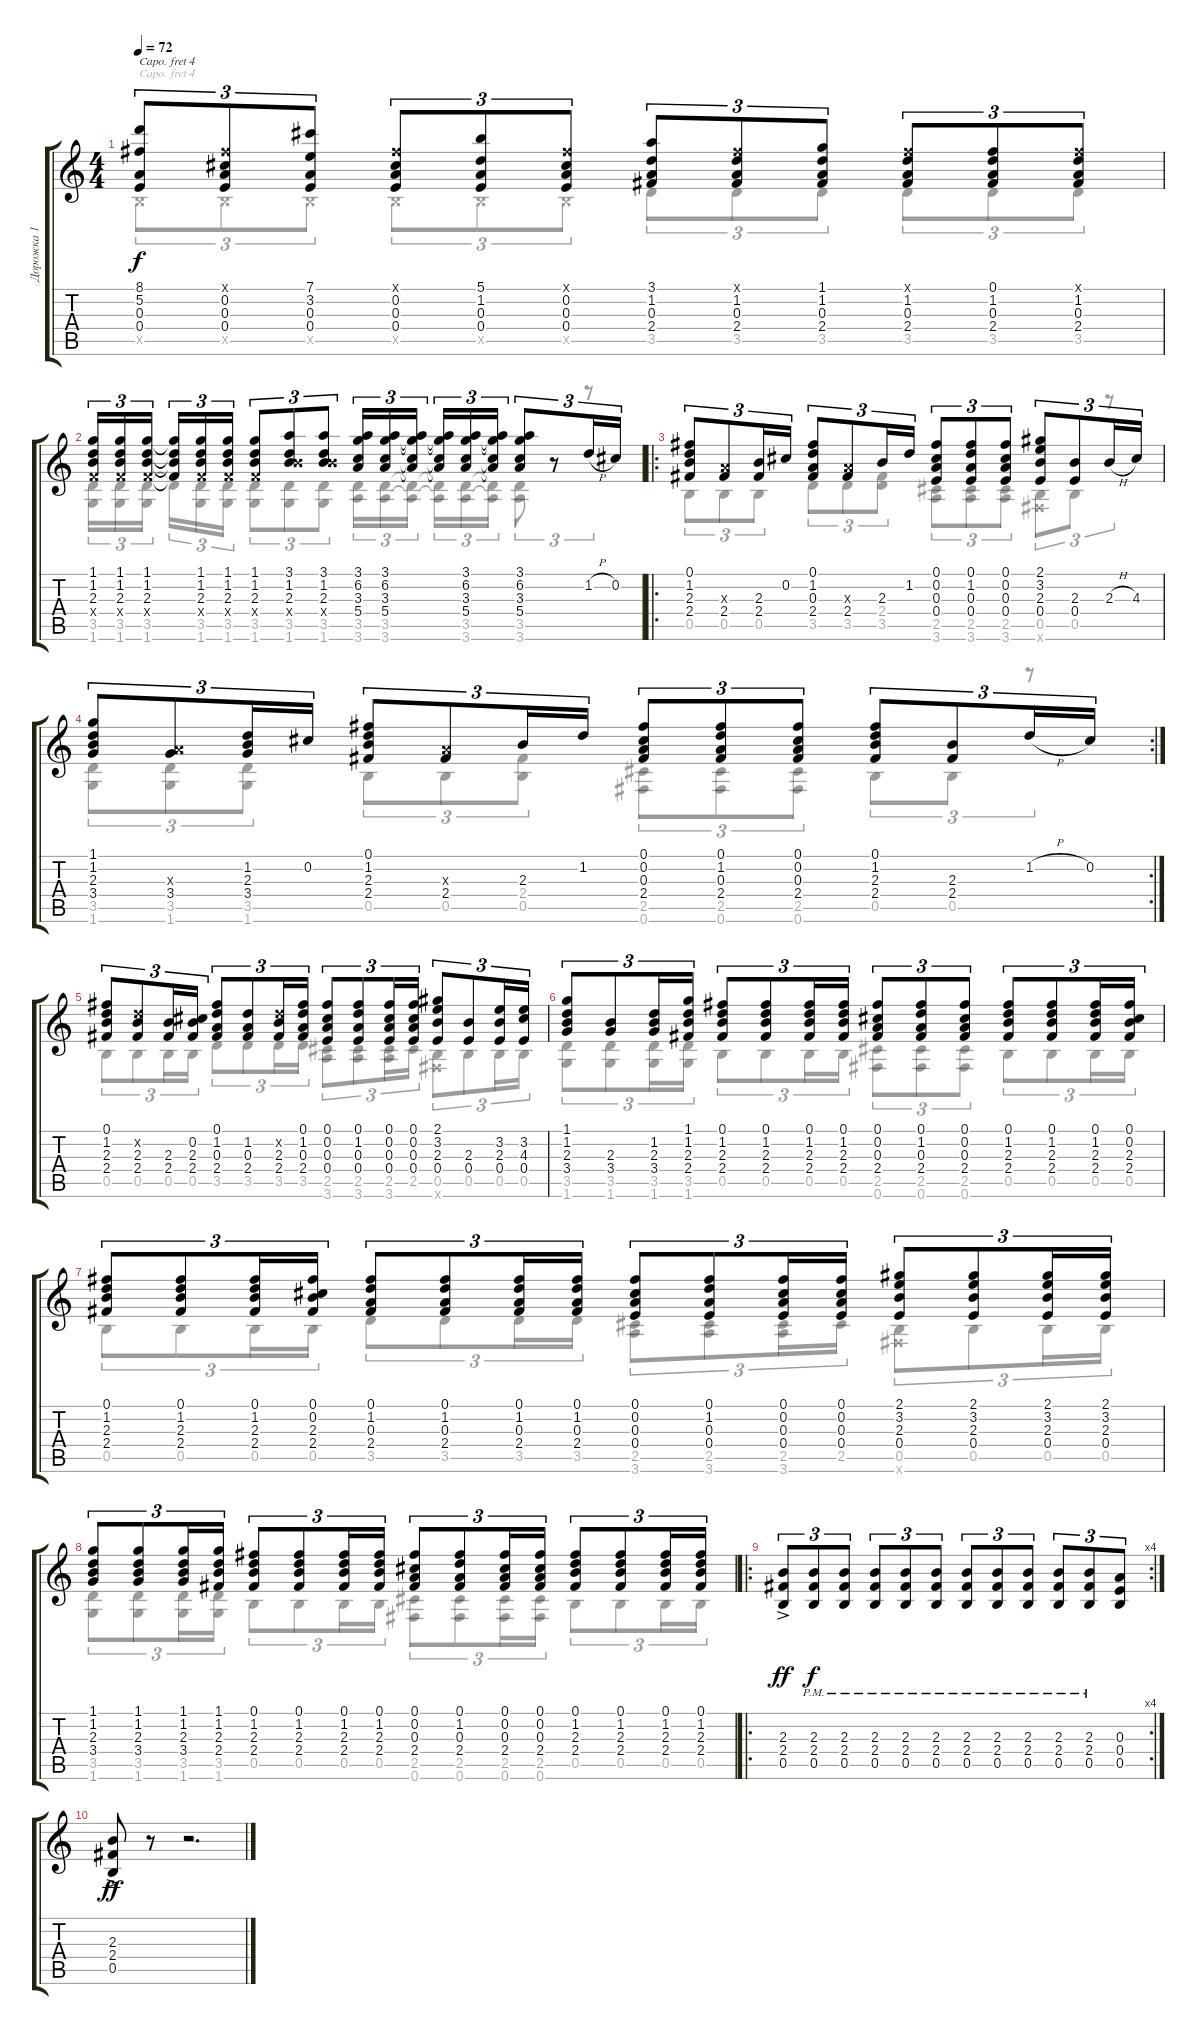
\track ("Дорожка 1" "Дорожка 1") {instrument acousticguitarnylon}
\staff {score tabs}
\capo 4
\tuning (D4 A3 F3 C3 G2 D2) {hide}
\voice
\ts (4 4)
\tempo 72
\clef g2
\ks c
(8.1 5.2 0.3 0.4).8{tu (3 2) dy f} (0.1{x} 0.2 0.3 0.4).8{tu (3 2)} (7.1 3.2 0.3 0.4).8{tu (3 2)} (0.1{x} 0.2 0.3 0.4).8{tu (3 2)} (5.1 1.2 0.3 0.4).8{tu (3 2)} (0.1{x} 0.2 0.3 0.4).8{tu (3 2)} (3.1 1.2 0.3 2.4).8{tu (3 2)} (0.1{x} 1.2 0.3 2.4).8{tu (3 2)} (1.1 1.2 0.3 2.4).8{tu (3 2)} (0.1{x} 1.2 0.3 2.4).8{tu (3 2)} (0.1 1.2 0.3 2.4).8{tu (3 2)} (0.1{x} 1.2 0.3 2.4).8{tu (3 2)} |
(1.1 1.2 2.3 1.4{x}).16{tu (3 2)} (1.1 1.2 2.3 1.4{x}).16{tu (3 2)} (1.1 1.2 2.3 1.4{x}).16{tu (3 2) beam splitsecondary} (1.1{t} 1.2{t} 2.3{t} 1.4{t}).16{tu (3 2)} (1.1 1.2 2.3 1.4{x}).16{tu (3 2)} (1.1 1.2 2.3 1.4{x}).16{tu (3 2)} (1.1 1.2 2.3 1.4{x}).8{tu (3 2)} (3.1 1.2 2.3 7.4{x}).8{tu (3 2)} (3.1 1.2 2.3 7.4{x}).8{tu (3 2)} (3.1 6.2 3.3 5.4).16{tu (3 2)} (3.1 6.2 3.3 5.4).16{tu (3 2)} (3.1{t} 6.2{t} 3.3{t} 5.4{t}).16{tu (3 2) beam splitsecondary} (3.1{t} 6.2{t} 3.3{t} 5.4{t}).16{tu (3 2)} (3.1 6.2 3.3 5.4).16{tu (3 2)} (3.1{t} 6.2{t} 3.3{t} 5.4{t}).16{tu (3 2)} (3.1 6.2 3.3 5.4).8{tu (3 2)} r.8{tu (3 2)} 1.2{h}.16{tu (3 2)} 0.2.16{tu (3 2)} |
\ro
(0.1 1.2 2.3 2.4).8{tu (3 2)} (0.3{x} 2.4).8{tu (3 2)} (2.3 2.4).16{tu (3 2)} 0.2.16{tu (3 2)} (0.1 1.2 0.3 2.4).8{tu (3 2)} (0.3{x} 2.4).8{tu (3 2)} 2.3.16{tu (3 2)} 1.2.16{tu (3 2)} (0.1 0.2 0.3 0.4).8{tu (3 2)} (0.1 1.2 0.3 0.4).8{tu (3 2)} (0.1 0.2 0.3 0.4).8{tu (3 2)} (2.1 3.2 2.3 0.4).8{tu (3 2)} (2.3 0.4).8{tu (3 2)} 2.3{h}.16{tu (3 2)} 4.3.16{tu (3 2)} |
\rc 2
(1.1 1.2 2.3 3.4).8{tu (3 2)} (0.3{x} 3.4).8{tu (3 2)} (1.2 2.3 3.4).16{tu (3 2)} 0.2.16{tu (3 2)} (0.1 1.2 2.3 2.4).8{tu (3 2)} (0.3{x} 2.4).8{tu (3 2)} 2.3.16{tu (3 2)} 1.2.16{tu (3 2)} (0.1 0.2 0.3 2.4).8{tu (3 2)} (0.1 1.2 0.3 2.4).8{tu (3 2)} (0.1 0.2 0.3 2.4).8{tu (3 2)} (0.1 1.2 2.3 2.4).8{tu (3 2)} (2.3 2.4).8{tu (3 2)} 1.2{h}.16{tu (3 2)} 0.2.16{tu (3 2)} |
(0.1 1.2 2.3 2.4).8{tu (3 2)} (1.2{x} 2.3 2.4).8{tu (3 2)} (2.3 2.4).16{tu (3 2)} (0.2 2.3 2.4).16{tu (3 2)} (0.1 1.2 0.3 2.4).8{tu (3 2)} (1.2 0.3 2.4).8{tu (3 2)} (1.2{x} 2.3 2.4).16{tu (3 2)} (0.1 1.2 0.3 2.4).16{tu (3 2)} (0.1 0.2 0.3 0.4).8{tu (3 2)} (0.1 1.2 0.3 0.4).8{tu (3 2)} (0.1 0.2 0.3 0.4).16{tu (3 2)} (0.1 0.2 0.3 0.4).16{tu (3 2)} (2.1 3.2 2.3 0.4).8{tu (3 2)} (2.3 0.4).8{tu (3 2)} (3.2 2.3 0.4).16{tu (3 2)} (3.2 4.3 0.4).16{tu (3 2)} |
(1.1 1.2 2.3 3.4).8{tu (3 2)} (2.3 3.4).8{tu (3 2)} (1.2 2.3 3.4).16{tu (3 2)} (1.1 1.2 2.3 2.4).16{tu (3 2)} (0.1 1.2 2.3 2.4).8{tu (3 2)} (0.1 1.2 2.3 2.4).8{tu (3 2)} (0.1 1.2 2.3 2.4).16{tu (3 2)} (0.1 1.2 2.3 2.4).16{tu (3 2)} (0.1 0.2 0.3 2.4).8{tu (3 2)} (0.1 1.2 0.3 2.4).8{tu (3 2)} (0.1 0.2 0.3 2.4).8{tu (3 2)} (0.1 1.2 2.3 2.4).8{tu (3 2)} (0.1 1.2 2.3 2.4).8{tu (3 2)} (0.1 1.2 2.3 2.4).16{tu (3 2)} (0.1 0.2 2.3 2.4).16{tu (3 2)} |
(0.1 1.2 2.3 2.4).8{tu (3 2)} (0.1 1.2 2.3 2.4).8{tu (3 2)} (0.1 1.2 2.3 2.4).16{tu (3 2)} (0.1 0.2 2.3 2.4).16{tu (3 2)} (0.1 1.2 0.3 2.4).8{tu (3 2)} (0.1 1.2 0.3 2.4).8{tu (3 2)} (0.1 1.2 0.3 2.4).16{tu (3 2)} (0.1 1.2 0.3 2.4).16{tu (3 2)} (0.1 0.2 0.3 0.4).8{tu (3 2)} (0.1 1.2 0.3 0.4).8{tu (3 2)} (0.1 0.2 0.3 0.4).16{tu (3 2)} (0.1 0.2 0.3 0.4).16{tu (3 2)} (2.1 3.2 2.3 0.4).8{tu (3 2)} (2.1 3.2 2.3 0.4).8{tu (3 2)} (2.1 3.2 2.3 0.4).16{tu (3 2)} (2.1 3.2 2.3 0.4).16{tu (3 2)} |
(1.1 1.2 2.3 3.4).8{tu (3 2)} (1.1 1.2 2.3 3.4).8{tu (3 2)} (1.1 1.2 2.3 3.4).16{tu (3 2)} (1.1 1.2 2.3 2.4).16{tu (3 2)} (0.1 1.2 2.3 2.4).8{tu (3 2)} (0.1 1.2 2.3 2.4).8{tu (3 2)} (0.1 1.2 2.3 2.4).16{tu (3 2)} (0.1 1.2 2.3 2.4).16{tu (3 2)} (0.1 0.2 0.3 2.4).8{tu (3 2)} (0.1 1.2 0.3 2.4).8{tu (3 2)} (0.1 0.2 0.3 2.4).16{tu (3 2)} (0.1 0.2 0.3 2.4).16{tu (3 2)} (0.1 1.2 2.3 2.4).8{tu (3 2)} (0.1 1.2 2.3 2.4).8{tu (3 2)} (0.1 1.2 2.3 2.4).16{tu (3 2)} (0.1 1.2 2.3 2.4).16{tu (3 2)} |
\ro
\rc 4
(2.3{ac} 2.4{ac} 0.5{ac}).8{tu (3 2) dy ff} (2.3{pm} 2.4{pm} 0.5{pm}).8{tu (3 2) dy f} (2.3{pm} 2.4{pm} 0.5{pm}).8{tu (3 2)} (2.3{pm} 2.4{pm} 0.5{pm}).8{tu (3 2)} (2.3{pm} 2.4{pm} 0.5{pm}).8{tu (3 2)} (2.3{pm} 2.4{pm} 0.5{pm}).8{tu (3 2)} (2.3{pm} 2.4{pm} 0.5{pm}).8{tu (3 2)} (2.3{pm} 2.4{pm} 0.5{pm}).8{tu (3 2)} (2.3{pm} 2.4{pm} 0.5{pm}).8{tu (3 2)} (2.3{pm} 2.4{pm} 0.5{pm}).8{tu (3 2)} (2.3{pm} 2.4{pm} 0.5{pm}).8{tu (3 2)} (0.3 0.4 0.5).8{tu (3 2)} |
(2.3{ac} 2.4{ac} 0.5{ac}).8{dy ff} r.8 r.2{d}
\voice
\clef g2
\ottava regular
\simile none
\ks c
0.5{x}.8{tu (3 2) dy f} 0.5{x}.8{tu (3 2)} 0.5{x}.8{tu (3 2)} 0.5{x}.8{tu (3 2)} 0.5{x}.8{tu (3 2)} 0.5{x}.8{tu (3 2)} 3.5.8{tu (3 2)} 3.5.8{tu (3 2)} 3.5.8{tu (3 2)} 3.5.8{tu (3 2)} 3.5.8{tu (3 2)} 3.5.8{tu (3 2)} |
(3.5 1.6).16{tu (3 2)} (3.5 1.6).16{tu (3 2)} (3.5 1.6).16{tu (3 2) beam splitsecondary} 3.5{t}.16{tu (3 2)} (3.5 1.6).16{tu (3 2)} (3.5 1.6).16{tu (3 2)} (3.5 1.6).8{tu (3 2)} (3.5 1.6).8{tu (3 2)} (3.5 1.6).8{tu (3 2)} (3.5 3.6).16{tu (3 2)} (3.5 3.6).16{tu (3 2)} (3.5{t} 3.6{t}).16{tu (3 2) beam splitsecondary} (3.5{t} 3.6{t}).16{tu (3 2)} (3.5 3.6).16{tu (3 2)} (3.5{t} 3.6{t}).16{tu (3 2)} (3.5 3.6).8{tu (3 2)} r.8{tu (3 2)} r.8{tu (3 2)} |
0.5.8{tu (3 2)} 0.5.8{tu (3 2)} 0.5.8{tu (3 2)} 3.5.8{tu (3 2)} 3.5.8{tu (3 2)} (2.4 3.5).8{tu (3 2)} (2.5 3.6).8{tu (3 2)} (2.5 3.6).8{tu (3 2)} (2.5 3.6).8{tu (3 2)} (0.5 0.6{x}).8{tu (3 2)} 0.5.8{tu (3 2)} r.8{tu (3 2)} |
(3.5 1.6).8{tu (3 2)} (3.5 1.6).8{tu (3 2)} (3.5 1.6).8{tu (3 2)} 0.5.8{tu (3 2)} 0.5.8{tu (3 2)} (2.4 0.5).8{tu (3 2)} (2.5 0.6).8{tu (3 2)} (2.5 0.6).8{tu (3 2)} (2.5 0.6).8{tu (3 2)} 0.5.8{tu (3 2)} 0.5.8{tu (3 2)} r.8{tu (3 2)} |
0.5.8{tu (3 2)} 0.5.8{tu (3 2)} 0.5.16{tu (3 2)} 0.5.16{tu (3 2)} 3.5.8{tu (3 2)} 3.5.8{tu (3 2)} 3.5.16{tu (3 2)} 3.5.16{tu (3 2)} (2.5 3.6).8{tu (3 2)} (2.5 3.6).8{tu (3 2)} (2.5 3.6).16{tu (3 2)} 2.5.16{tu (3 2)} (0.5 0.6{x}).8{tu (3 2)} 0.5.8{tu (3 2)} 0.5.16{tu (3 2)} 0.5.16{tu (3 2)} |
(3.5 1.6).8{tu (3 2)} (3.5 1.6).8{tu (3 2)} (3.5 1.6).16{tu (3 2)} (3.5 1.6).16{tu (3 2)} 0.5.8{tu (3 2)} 0.5.8{tu (3 2)} 0.5.16{tu (3 2)} 0.5.16{tu (3 2)} (2.5 0.6).8{tu (3 2)} (2.5 0.6).8{tu (3 2)} (2.5 0.6).8{tu (3 2)} 0.5.8{tu (3 2)} 0.5.8{tu (3 2)} 0.5.16{tu (3 2)} 0.5.16{tu (3 2)} |
0.5.8{tu (3 2)} 0.5.8{tu (3 2)} 0.5.16{tu (3 2)} 0.5.16{tu (3 2)} 3.5.8{tu (3 2)} 3.5.8{tu (3 2)} 3.5.16{tu (3 2)} 3.5.16{tu (3 2)} (2.5 3.6).8{tu (3 2)} (2.5 3.6).8{tu (3 2)} (2.5 3.6).16{tu (3 2)} 2.5.16{tu (3 2)} (0.5 0.6{x}).8{tu (3 2)} 0.5.8{tu (3 2)} 0.5.16{tu (3 2)} 0.5.16{tu (3 2)} |
(3.5 1.6).8{tu (3 2)} (3.5 1.6).8{tu (3 2)} (3.5 1.6).16{tu (3 2)} (3.5 1.6).16{tu (3 2)} 0.5.8{tu (3 2)} 0.5.8{tu (3 2)} 0.5.16{tu (3 2)} 0.5.16{tu (3 2)} (2.5 0.6).8{tu (3 2)} (2.5 0.6).8{tu (3 2)} (2.5 0.6).16{tu (3 2)} (2.5 0.6).16{tu (3 2)} 0.5.8{tu (3 2)} 0.5.8{tu (3 2)} 0.5.16{tu (3 2)} 0.5.16{tu (3 2)} |
|
